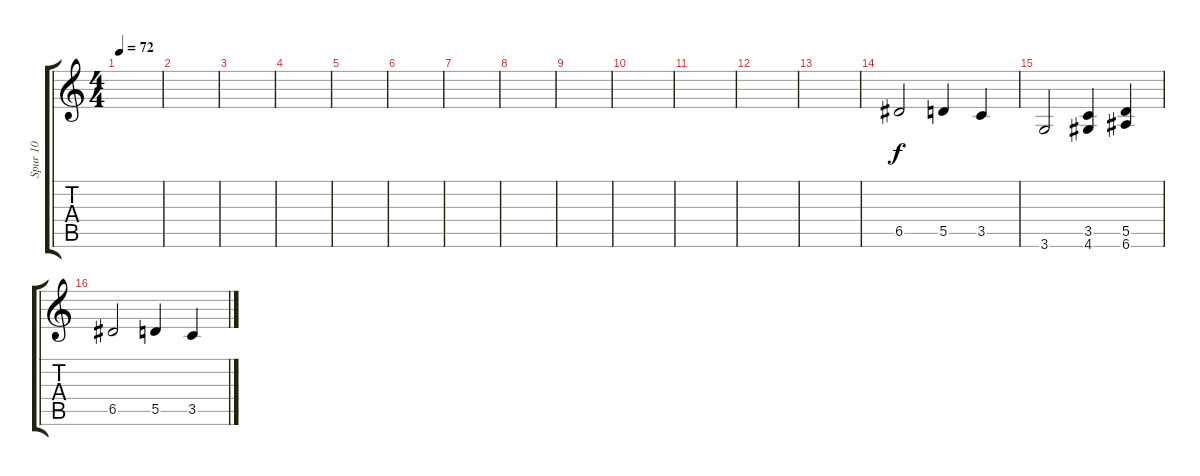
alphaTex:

\track ("Spur 10" "Spur 10") {instrument distortionguitar}
\staff {score tabs}
\tuning (E4 B3 G3 D3 A2 E2) {hide}
\ts (4 4)
\tempo 72
\clef g2
\ks c
|
|
|
|
|
|
|
|
|
|
|
|
|
6.5.2 5.5.4 3.5.4 |
3.6.2 (3.5 4.6).4 (5.5 6.6).4 |
6.5.2 5.5.4 3.5.4
